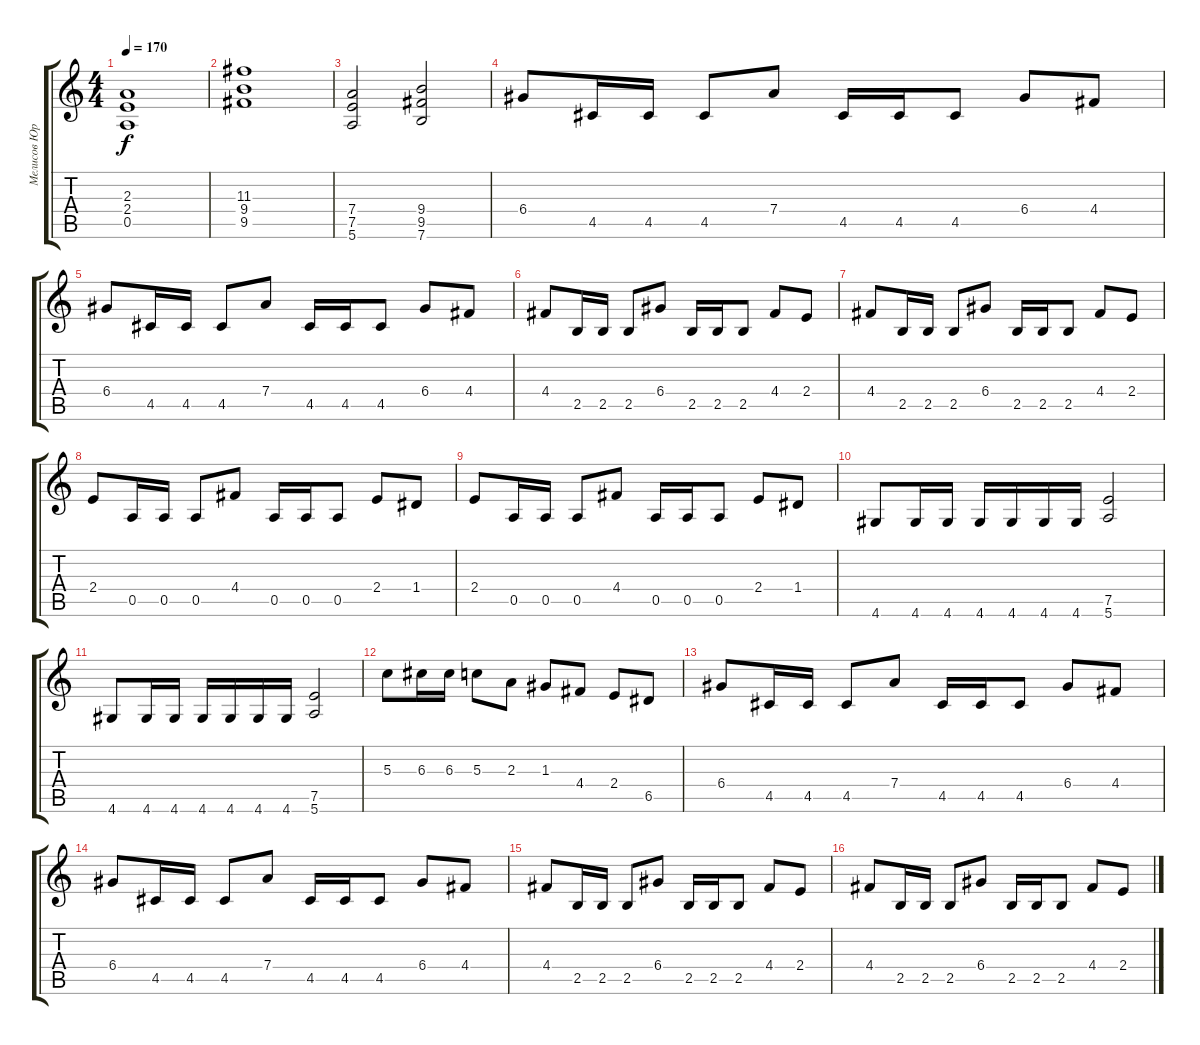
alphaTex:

\track ("Мелисов Юрий" "Мелисов Юр") {instrument distortionguitar}
\staff {score tabs}
\tuning (E4 B3 G3 D3 A2 E2) {hide}
\ts (4 4)
\tempo 170
\clef g2
\ks c
(2.3 2.4 0.5).1{dy f} |
(11.3 9.4 9.5).1 |
(7.4 7.5 5.6).2 (9.4 9.5 7.6).2 |
6.4.8 4.5.16 4.5.16 4.5.8 7.4.8 4.5.16 4.5.16 4.5.8 6.4.8 4.4.8 |
6.4.8 4.5.16 4.5.16 4.5.8 7.4.8 4.5.16 4.5.16 4.5.8 6.4.8 4.4.8 |
4.4.8 2.5.16 2.5.16 2.5.8 6.4.8 2.5.16 2.5.16 2.5.8 4.4.8 2.4.8 |
4.4.8 2.5.16 2.5.16 2.5.8 6.4.8 2.5.16 2.5.16 2.5.8 4.4.8 2.4.8 |
2.4.8 0.5.16 0.5.16 0.5.8 4.4.8 0.5.16 0.5.16 0.5.8 2.4.8 1.4.8 |
2.4.8 0.5.16 0.5.16 0.5.8 4.4.8 0.5.16 0.5.16 0.5.8 2.4.8 1.4.8 |
4.6.8 4.6.16 4.6.16 4.6.16 4.6.16 4.6.16 4.6.16 (7.5 5.6).2 |
4.6.8 4.6.16 4.6.16 4.6.16 4.6.16 4.6.16 4.6.16 (7.5 5.6).2 |
5.3.8 6.3.16 6.3.16 5.3.8 2.3.8 1.3.8 4.4.8 2.4.8 6.5.8 |
6.4.8 4.5.16 4.5.16 4.5.8 7.4.8 4.5.16 4.5.16 4.5.8 6.4.8 4.4.8 |
6.4.8 4.5.16 4.5.16 4.5.8 7.4.8 4.5.16 4.5.16 4.5.8 6.4.8 4.4.8 |
4.4.8 2.5.16 2.5.16 2.5.8 6.4.8 2.5.16 2.5.16 2.5.8 4.4.8 2.4.8 |
4.4.8 2.5.16 2.5.16 2.5.8 6.4.8 2.5.16 2.5.16 2.5.8 4.4.8 2.4.8
